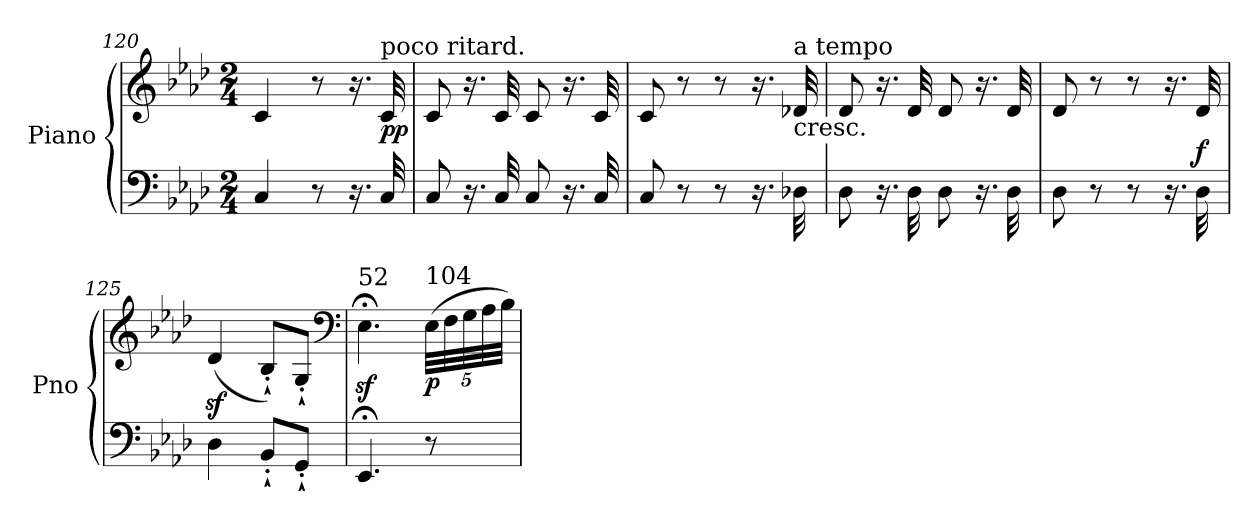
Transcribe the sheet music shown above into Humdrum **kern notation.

**kern	**kern	**dynam
*part1	*part1	*part1
*staff2	*staff1	*staff1/2
*I"Piano	*	*
*I'Pno	*	*
*clefF4	*clefG2	*
*k[b-e-a-d-]	*k[b-e-a-d-]	*
*A-:	*A-:	*
*M2/4	*M2/4	*
=120	=120	=120
4C/	4c/	.
8r	8r	.
16.r	16.r	.
!	!LO:TX:a:t=poco ritard.	!
!	!	!LO:DY:b
32C/	32c/	pp
=121	=121	=121
8C/	8c/	.
16.r	16.r	.
32C/	32c/	.
8C/	8c/	.
16.r	16.r	.
32C/	32c/	.
=122	=122	=122
8C/	8c/	.
8r	8r	.
8r	8r	.
16.r	16.r	.
!	!LO:TX:a:t=a tempo	!
!	!LO:TX:b:t=cresc.	!
32D-X\	32d-X/	.
=123	=123	=123
8D-\	8d-/	.
16.r	16.r	.
32D-\	32d-/	.
8D-\	8d-/	.
16.r	16.r	.
32D-\	32d-/	.
!!LO:LB:g=z
=124	=124	=124
8D-\	8d-/	.
8r	8r	.
8r	8r	.
16.r	16.r	.
!	!	!LO:DY:a=2
32D-\	32d-/	f
=125	=125	=125
4D-\	(4d-z</	.
8BB-`'/L	8B-`'/L)	.
8GG`'/J	8G`'/J	.
*	*clefF4	*
=126	=126	=126
!	!LO:TX:a:t=52	!
4.EE-;</	4.E-z<;<\	.
*	*Xbrackettup	*
!	!LO:TX:a:t=104	!
!	!	!LO:DY:b
8r	(40E-\LLL	p
.	40F\	.
.	40G\	.
.	40A-\	.
.	40B-\JJJ)	.
=	=	=
*-	*-	*-
